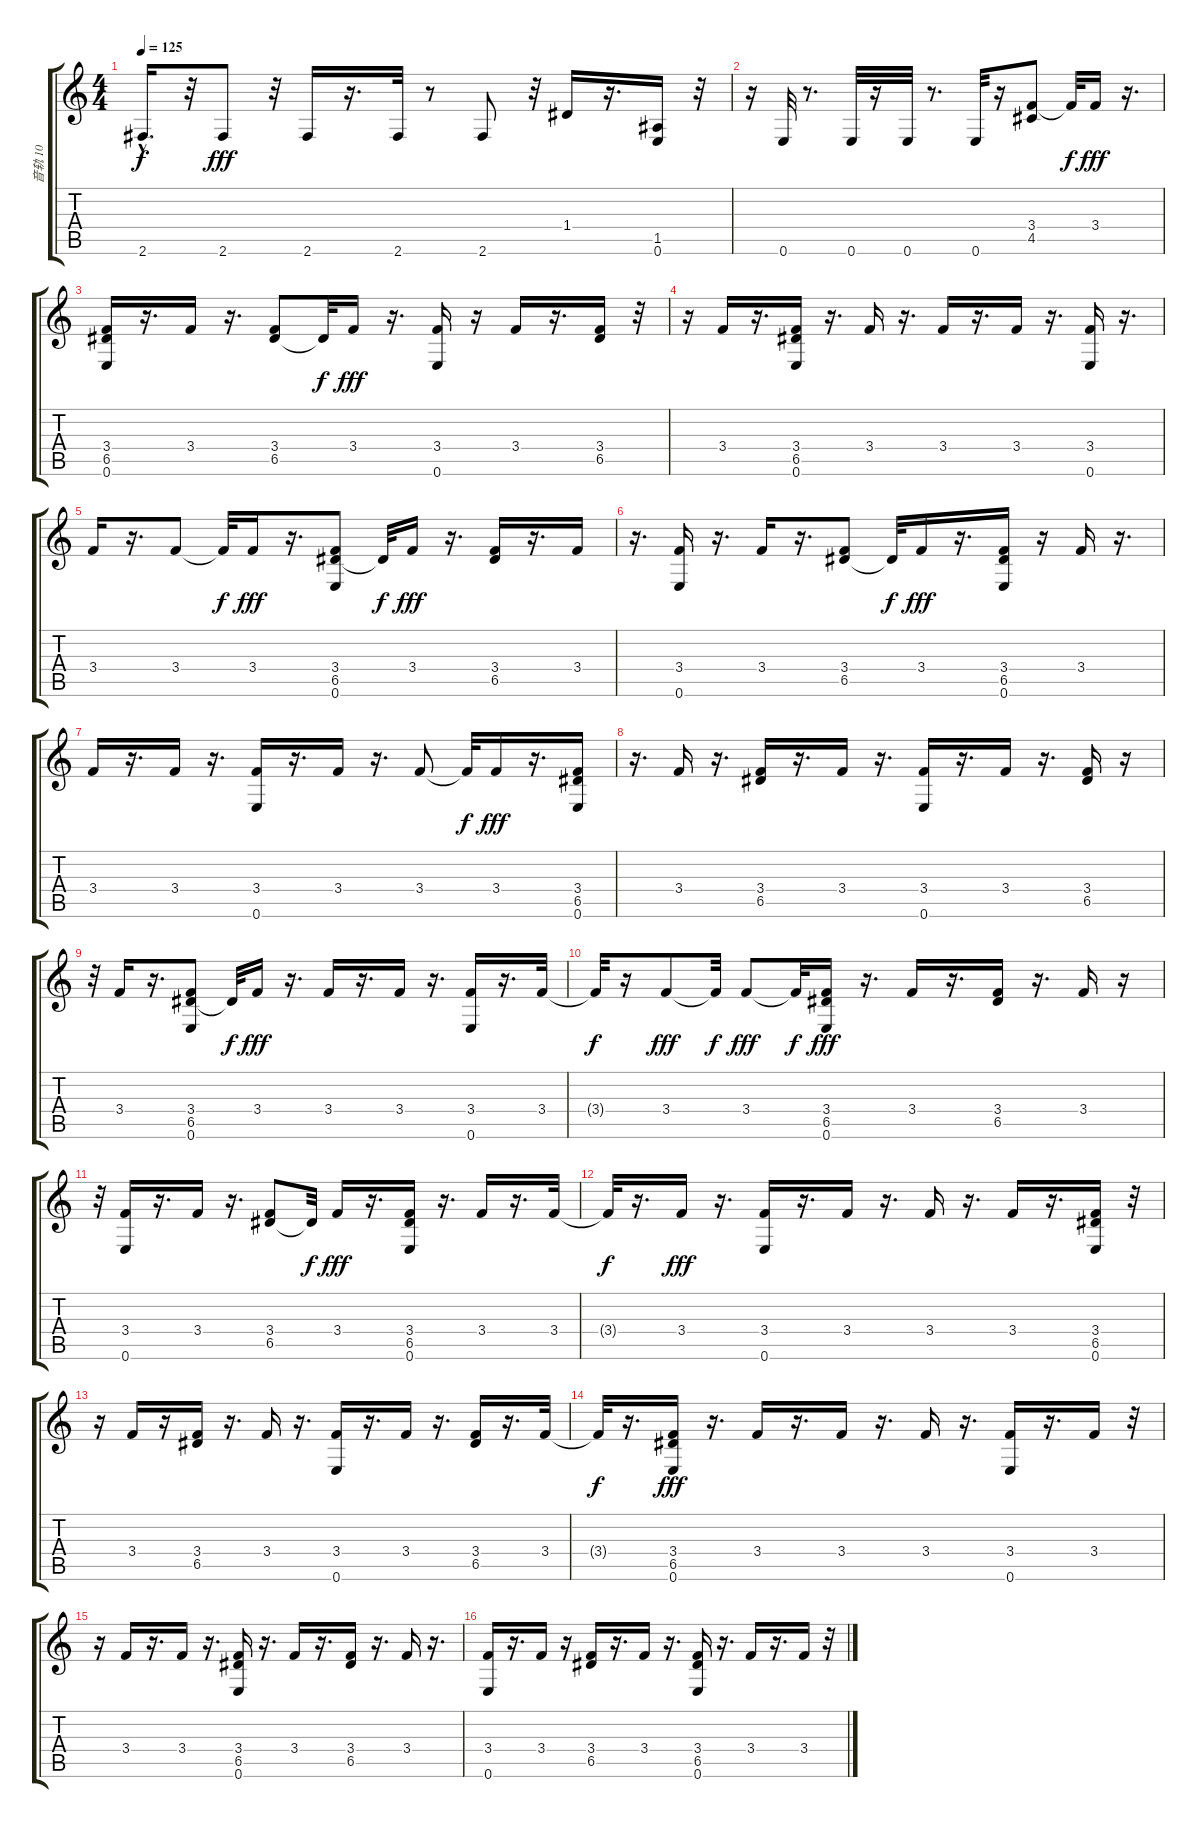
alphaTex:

\track ("音轨 10" "音轨 10") {instrument acousticbass}
\staff {score tabs}
\tuning (E4 B3 G3 D3 A2 E2) {hide}
\ts (4 4)
\tempo 125
\clef g2
\ks c
2.6{hac t}.16{d dy f} r.32 2.6.8{dy fff} r.32 2.6.16 r.16{d} 2.6.32 r.8 2.6.8 r.32 1.4.16 r.16{d} (1.5 0.6).16 r.32 |
r.16 0.6.32 r.8{d} 0.6.32 r.16 0.6.32 r.8{d} 0.6.32 r.16 (3.4 4.5).8 3.4{t}.32{dy f} 3.4.16{dy fff} r.16{d} |
(3.4 6.5 0.6).16 r.16{d} 3.4.16 r.16{d} (3.4 6.5).8 6.5{t}.32{dy f} 3.4.16{dy fff} r.16{d} (3.4 0.6).16 r.16 3.4.16 r.16{d} (3.4 6.5).16 r.32 |
r.16 3.4.16 r.16{d} (3.4 6.5 0.6).16 r.16{d} 3.4.16 r.16{d} 3.4.16 r.16{d} 3.4.16 r.16{d} (3.4 0.6).16 r.16{d} |
3.4.16 r.16{d} 3.4.8 3.4{t}.32{dy f} 3.4.16{dy fff} r.16{d} (3.4 6.5 0.6).8 6.5{t}.32{dy f} 3.4.16{dy fff} r.16{d} (3.4 6.5).16 r.16{d} 3.4.16 |
r.16{d} (3.4 0.6).16 r.16{d} 3.4.16 r.16{d} (3.4 6.5).8 6.5{t}.32{dy f} 3.4.16{dy fff} r.16{d} (3.4 6.5 0.6).16 r.16 3.4.16 r.16{d} |
3.4.16 r.16{d} 3.4.16 r.16{d} (3.4 0.6).16 r.16{d} 3.4.16 r.16{d} 3.4.8 3.4{t}.32{dy f} 3.4.16{dy fff} r.16{d} (3.4 6.5 0.6).16 |
r.16{d} 3.4.16 r.16{d} (3.4 6.5).16 r.16{d} 3.4.16 r.16{d} (3.4 0.6).16 r.16{d} 3.4.16 r.16{d} (3.4 6.5).16 r.16 |
r.32 3.4.16 r.16{d} (3.4 6.5 0.6).8 6.5{t}.32{dy f} 3.4.16{dy fff} r.16{d} 3.4.16 r.16{d} 3.4.16 r.16{d} (3.4 0.6).16 r.16{d} 3.4.32 |
3.4{t}.32{dy f} r.16 3.4.8{dy fff} 3.4{t}.32{dy f} 3.4.8{dy fff} 3.4{t}.32{dy f} (3.4 6.5 0.6).16{dy fff} r.16{d} 3.4.16 r.16{d} (3.4 6.5).16 r.16{d} 3.4.16 r.16 |
r.32 (3.4 0.6).16 r.16{d} 3.4.16 r.16{d} (3.4 6.5).8 6.5{t}.32{dy f} 3.4.16{dy fff} r.16{d} (3.4 6.5 0.6).16 r.16{d} 3.4.16 r.16{d} 3.4.32 |
3.4{t}.32{dy f} r.16{d} 3.4.16{dy fff} r.16{d} (3.4 0.6).16 r.16{d} 3.4.16 r.16{d} 3.4.16 r.16{d} 3.4.16 r.16{d} (3.4 6.5 0.6).16 r.32 |
r.16 3.4.16 r.16 (3.4 6.5).16 r.16{d} 3.4.16 r.16{d} (3.4 0.6).16 r.16{d} 3.4.16 r.16{d} (3.4 6.5).16 r.16{d} 3.4.32 |
3.4{t}.32{dy f} r.16{d} (3.4 6.5 0.6).16{dy fff} r.16{d} 3.4.16 r.16{d} 3.4.16 r.16{d} 3.4.16 r.16{d} (3.4 0.6).16 r.16{d} 3.4.16 r.32 |
r.16 3.4.16 r.16{d} 3.4.16 r.16{d} (3.4 6.5 0.6).16 r.16{d} 3.4.16 r.16{d} (3.4 6.5).16 r.16{d} 3.4.16 r.16{d} |
(3.4 0.6).16 r.16{d} 3.4.16 r.16 (3.4 6.5).16 r.16{d} 3.4.16 r.16{d} (3.4 6.5 0.6).16 r.16{d} 3.4.16 r.16{d} 3.4.16 r.32
